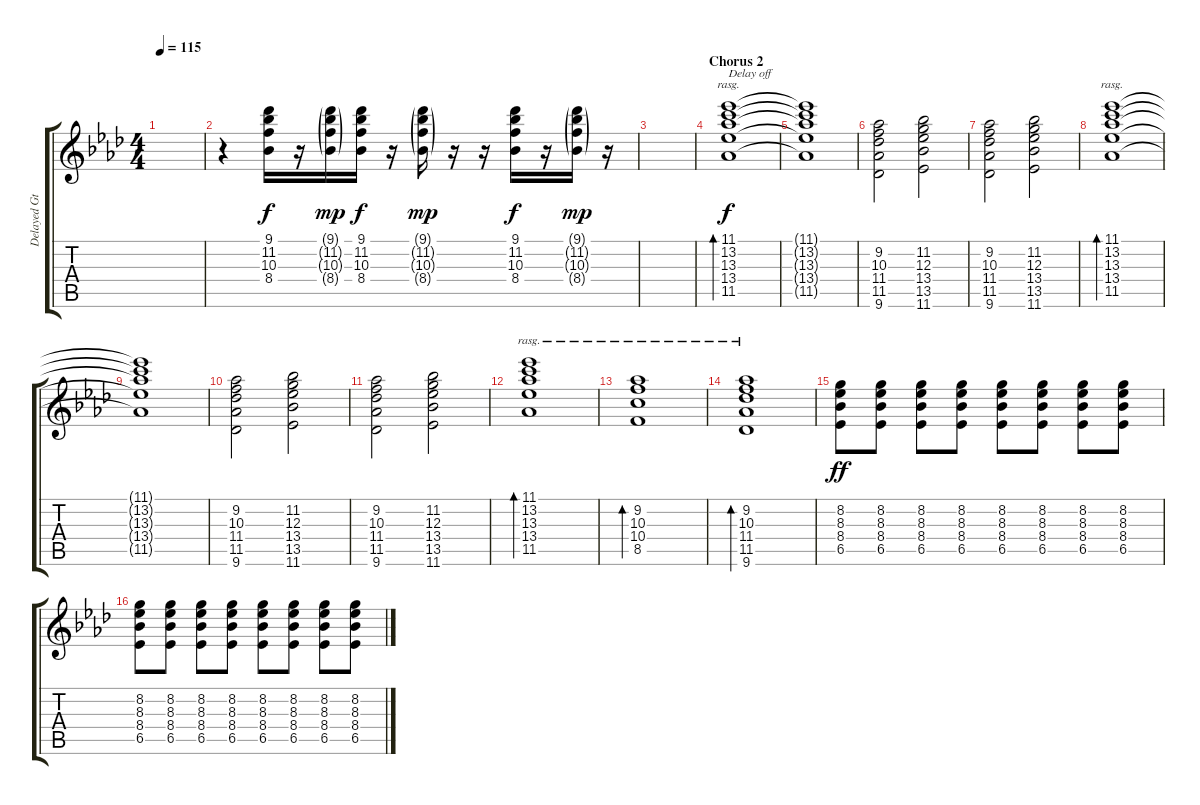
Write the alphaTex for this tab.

\track ("Delayed Gtr (Center)" "Delayed Gt") {instrument electricguitarclean}
\staff {score tabs}
\tuning (E4 B3 G3 D3 A2 E2) {hide}
\ts (4 4)
\tempo 115
\clef g2
\ks ab
|
r.4 (9.1 11.2 10.3 8.4).16{dy f} r.16 (9.1{g} 11.2{g} 10.3{g} 8.4{g}).16{dy mp} (9.1 11.2 10.3 8.4).16{dy f} r.16 (9.1{g} 11.2{g} 10.3{g} 8.4{g}).16{dy mp} r.16 r.16 (9.1 11.2 10.3 8.4).16{dy f} r.16 (9.1{g} 11.2{g} 10.3{g} 8.4{g}).16{dy mp} r.16 |
|
\section ("" "Chorus 2")
(11.1 13.2 13.3 13.4 11.5).1{bd 120 rasg ii txt "Delay off" dy f} |
(11.1{t} 13.2{t} 13.3{t} 13.4{t} 11.5{t}).1 |
(9.2 10.3 11.4 11.5 9.6).2 (11.2 12.3 13.4 13.5 11.6).2 |
(9.2 10.3 11.4 11.5 9.6).2 (11.2 12.3 13.4 13.5 11.6).2 |
(11.1 13.2 13.3 13.4 11.5).1{bd 120 rasg ii} |
(11.1{t} 13.2{t} 13.3{t} 13.4{t} 11.5{t}).1 |
(9.2 10.3 11.4 11.5 9.6).2 (11.2 12.3 13.4 13.5 11.6).2 |
(9.2 10.3 11.4 11.5 9.6).2 (11.2 12.3 13.4 13.5 11.6).2 |
(11.1 13.2 13.3 13.4 11.5).1{bd 120 rasg ii} |
(9.2 10.3 10.4 8.5).1{bd 120 rasg ii} |
(9.2 10.3 11.4 11.5 9.6).1{bd 60 rasg ii} |
(8.2 8.3 8.4 6.5).8{dy ff} (8.2 8.3 8.4 6.5).8 (8.2 8.3 8.4 6.5).8 (8.2 8.3 8.4 6.5).8 (8.2 8.3 8.4 6.5).8 (8.2 8.3 8.4 6.5).8 (8.2 8.3 8.4 6.5).8 (8.2 8.3 8.4 6.5).8 |
(8.2 8.3 8.4 6.5).8 (8.2 8.3 8.4 6.5).8 (8.2 8.3 8.4 6.5).8 (8.2 8.3 8.4 6.5).8 (8.2 8.3 8.4 6.5).8 (8.2 8.3 8.4 6.5).8 (8.2 8.3 8.4 6.5).8 (8.2 8.3 8.4 6.5).8
